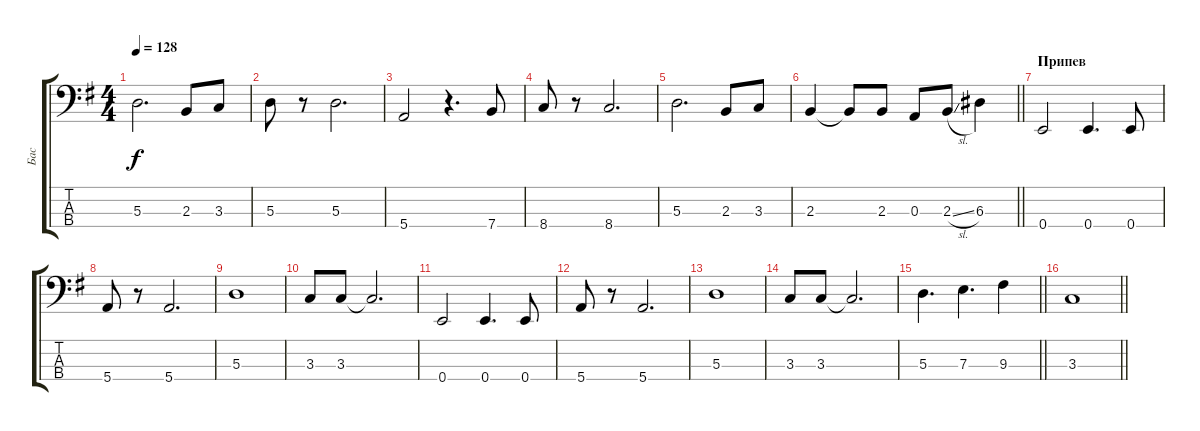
\track ("Бас" "Бас") {instrument acousticbass}
\staff {score tabs}
\tuning (G2 D2 A1 E1) {hide}
\ts (4 4)
\tempo 128
\clef f4
\ks eminor
5.3.2{d dy f} 2.3.8 3.3.8 |
5.3.8 r.8 5.3.2{d} |
5.4.2 r.4{d} 7.4.8 |
8.4.8 r.8 8.4.2{d} |
5.3.2{d} 2.3.8 3.3.8 |
\barLineRight lightlight
2.3.4 2.3{t}.8 2.3.8 0.3.8 2.3{sl}.8 6.3.4 |
\section ("" "Припев")
0.4.2 0.4.4{d} 0.4.8 |
5.4.8 r.8 5.4.2{d} |
5.3.1 |
3.3.8 3.3.8 3.3{t}.2{d} |
0.4.2 0.4.4{d} 0.4.8 |
5.4.8 r.8 5.4.2{d} |
5.3.1 |
3.3.8 3.3.8 3.3{t}.2{d} |
\barLineRight lightlight
5.3.4{d} 7.3.4{d} 9.3.4 |
\barLineRight lightlight
3.3.1
